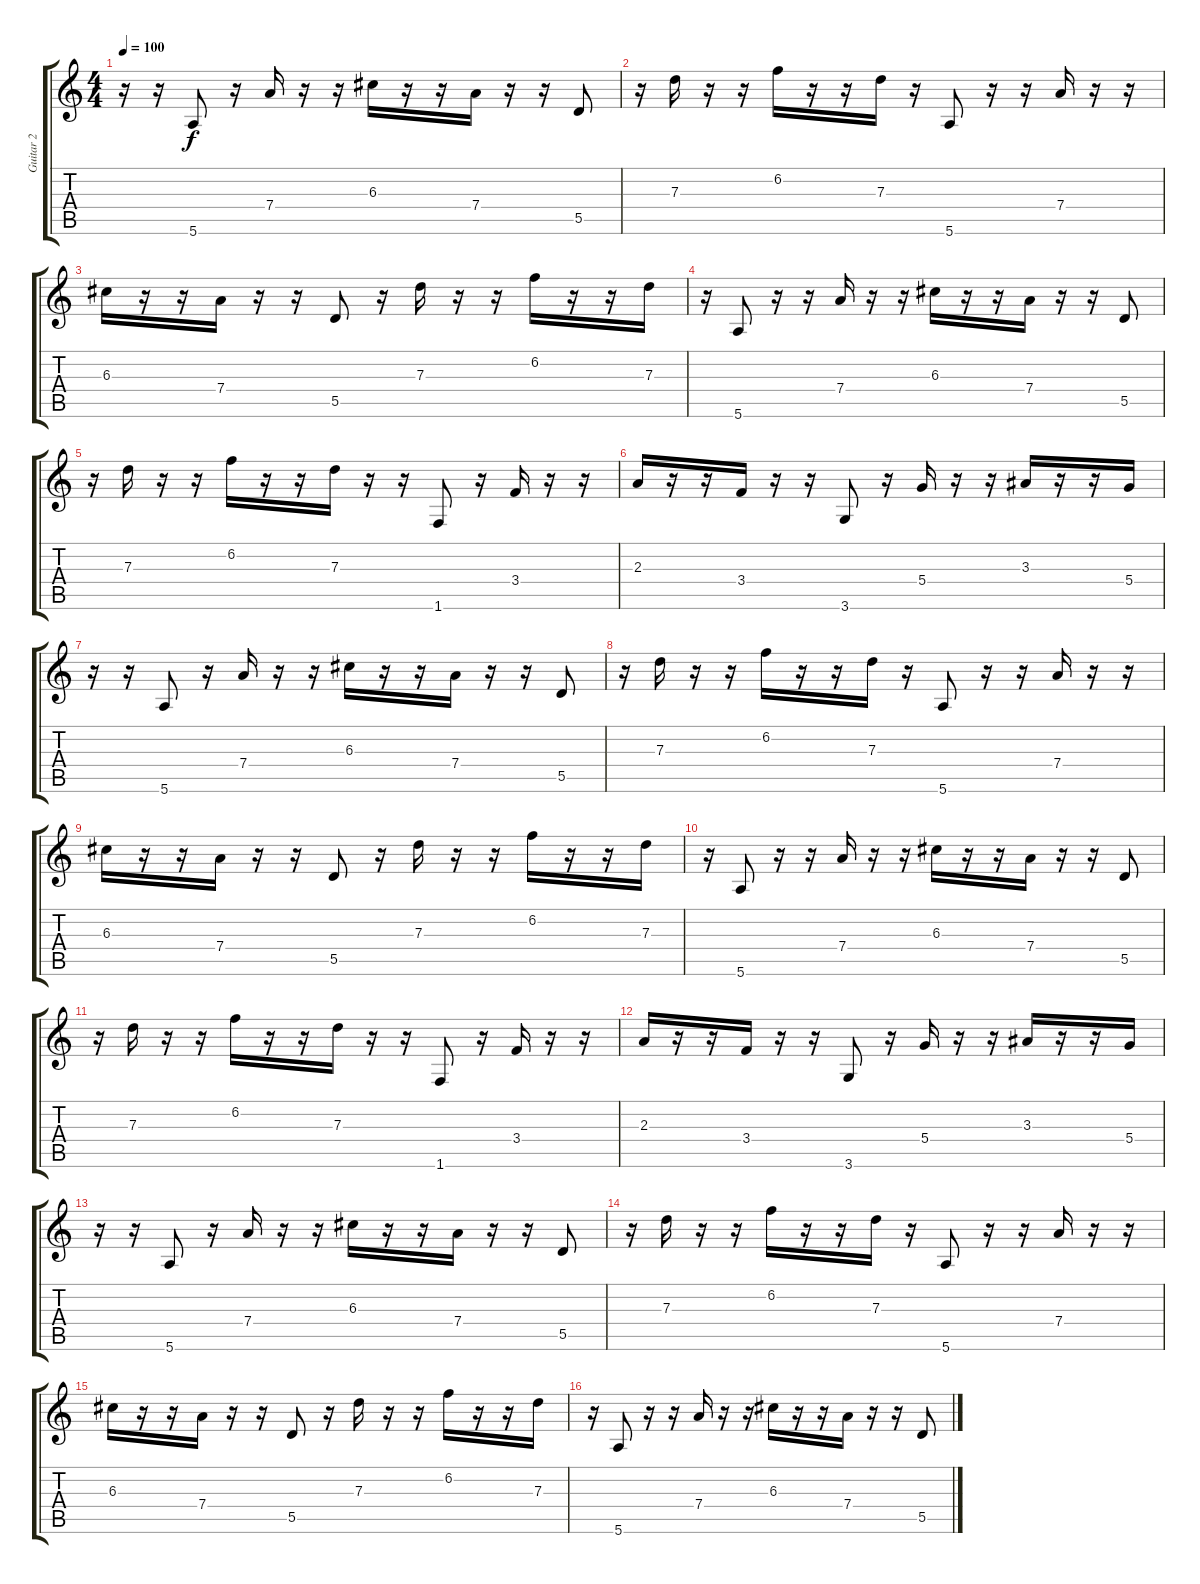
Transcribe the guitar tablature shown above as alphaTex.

\track ("Guitar 2" "Guitar 2") {instrument guitarharmonics}
\staff {score tabs}
\tuning (E4 B3 G3 D3 A2 E2) {hide}
\ts (4 4)
\tempo 100
\clef g2
\ks c
r.16{dy f} r.16 5.6.8 r.16 7.4.16 r.16 r.16 6.3.16 r.16 r.16 7.4.16 r.16 r.16 5.5.8 |
r.16 7.3.16 r.16 r.16 6.2.16 r.16 r.16 7.3.16 r.16 5.6.8 r.16 r.16 7.4.16 r.16 r.16 |
6.3.16 r.16 r.16 7.4.16 r.16 r.16 5.5.8 r.16 7.3.16 r.16 r.16 6.2.16 r.16 r.16 7.3.16 |
r.16 5.6.8 r.16 r.16 7.4.16 r.16 r.16 6.3.16 r.16 r.16 7.4.16 r.16 r.16 5.5.8 |
r.16 7.3.16 r.16 r.16 6.2.16 r.16 r.16 7.3.16 r.16 r.16 1.6.8 r.16 3.4.16 r.16 r.16 |
2.3.16 r.16 r.16 3.4.16 r.16 r.16 3.6.8 r.16 5.4.16 r.16 r.16 3.3.16 r.16 r.16 5.4.16 |
r.16 r.16 5.6.8 r.16 7.4.16 r.16 r.16 6.3.16 r.16 r.16 7.4.16 r.16 r.16 5.5.8 |
r.16 7.3.16 r.16 r.16 6.2.16 r.16 r.16 7.3.16 r.16 5.6.8 r.16 r.16 7.4.16 r.16 r.16 |
6.3.16 r.16 r.16 7.4.16 r.16 r.16 5.5.8 r.16 7.3.16 r.16 r.16 6.2.16 r.16 r.16 7.3.16 |
r.16 5.6.8 r.16 r.16 7.4.16 r.16 r.16 6.3.16 r.16 r.16 7.4.16 r.16 r.16 5.5.8 |
r.16 7.3.16 r.16 r.16 6.2.16 r.16 r.16 7.3.16 r.16 r.16 1.6.8 r.16 3.4.16 r.16 r.16 |
2.3.16 r.16 r.16 3.4.16 r.16 r.16 3.6.8 r.16 5.4.16 r.16 r.16 3.3.16 r.16 r.16 5.4.16 |
r.16 r.16 5.6.8 r.16 7.4.16 r.16 r.16 6.3.16 r.16 r.16 7.4.16 r.16 r.16 5.5.8 |
r.16 7.3.16 r.16 r.16 6.2.16 r.16 r.16 7.3.16 r.16 5.6.8 r.16 r.16 7.4.16 r.16 r.16 |
6.3.16 r.16 r.16 7.4.16 r.16 r.16 5.5.8 r.16 7.3.16 r.16 r.16 6.2.16 r.16 r.16 7.3.16 |
r.16 5.6.8 r.16 r.16 7.4.16 r.16 r.16 6.3.16 r.16 r.16 7.4.16 r.16 r.16 5.5.8
